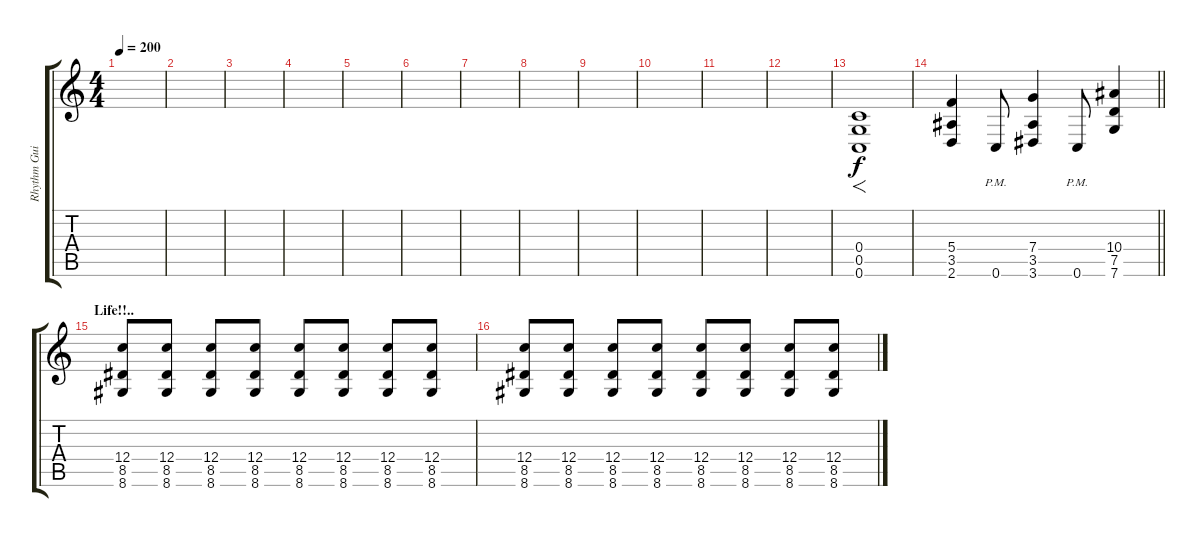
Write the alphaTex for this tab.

\track ("Rhythm Guitar" "Rhythm Gui") {instrument overdrivenguitar}
\staff {score tabs}
\tuning (D4 A3 F3 C3 G2 C2) {hide}
\ts (4 4)
\tempo 200
\clef g2
\ks c
|
|
|
|
|
|
|
|
|
|
|
|
(0.4 0.5 0.6).1{f} |
\barLineRight lightlight
(5.4 3.5 2.6).4 0.6{pm}.8 (7.4 3.5 3.6).4 0.6{pm}.8 (10.4 7.5 7.6).4 |
\section ("" "Life!!..")
(12.4 8.5 8.6).8 (12.4 8.5 8.6).8 (12.4 8.5 8.6).8 (12.4 8.5 8.6).8 (12.4 8.5 8.6).8 (12.4 8.5 8.6).8 (12.4 8.5 8.6).8 (12.4 8.5 8.6).8 |
(12.4 8.5 8.6).8 (12.4 8.5 8.6).8 (12.4 8.5 8.6).8 (12.4 8.5 8.6).8 (12.4 8.5 8.6).8 (12.4 8.5 8.6).8 (12.4 8.5 8.6).8 (12.4 8.5 8.6).8
